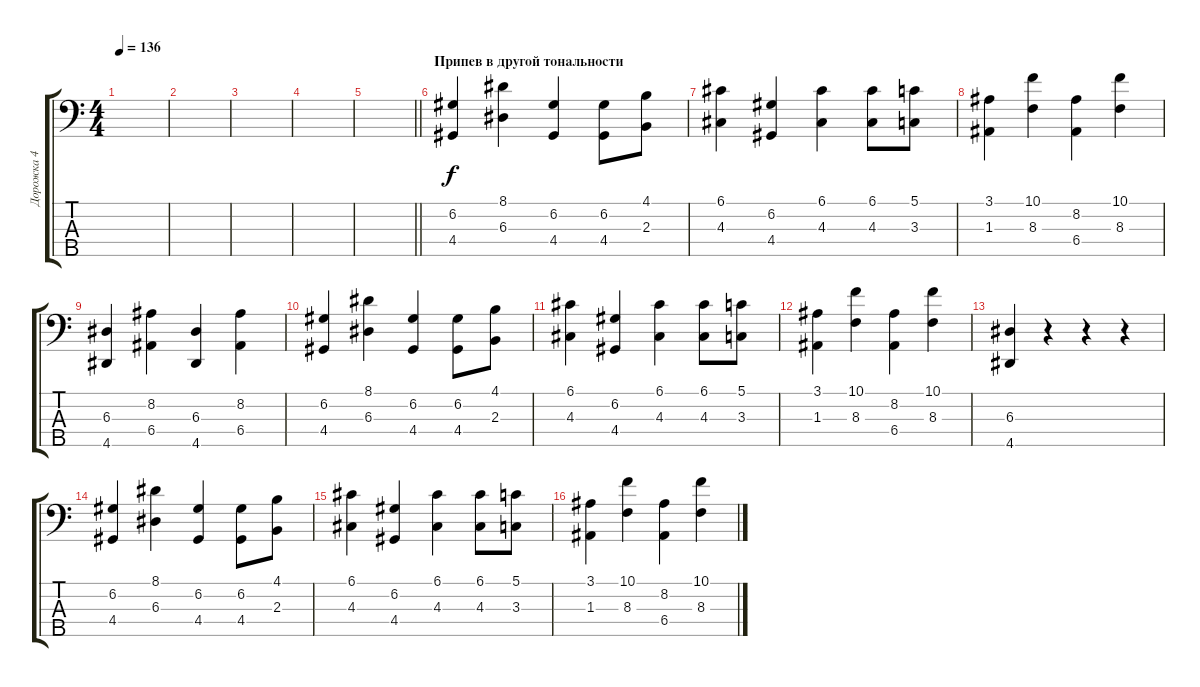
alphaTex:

\track ("Дорожка 4" "Дорожка 4") {instrument fretlessbass}
\staff {score tabs}
\tuning (G2 D2 A1 E1 B0) {hide}
\ts (4 4)
\tempo 136
\clef f4
\ks c
|
|
|
|
\barLineRight lightlight
|
\section ("" "Припев в другой тональности")
(6.2 4.4).4 (8.1 6.3).4 (6.2 4.4).4 (6.2 4.4).8 (4.1 2.3).8 |
(6.1 4.3).4 (6.2 4.4).4 (6.1 4.3).4 (6.1 4.3).8 (5.1 3.3).8 |
(3.1 1.3).4 (10.1 8.3).4 (8.2 6.4).4 (10.1 8.3).4 |
(6.3 4.5).4 (8.2 6.4).4 (6.3 4.5).4 (8.2 6.4).4 |
(6.2 4.4).4 (8.1 6.3).4 (6.2 4.4).4 (6.2 4.4).8 (4.1 2.3).8 |
(6.1 4.3).4 (6.2 4.4).4 (6.1 4.3).4 (6.1 4.3).8 (5.1 3.3).8 |
(3.1 1.3).4 (10.1 8.3).4 (8.2 6.4).4 (10.1 8.3).4 |
(6.3 4.5).4 r.4 r.4 r.4 |
(6.2 4.4).4 (8.1 6.3).4 (6.2 4.4).4 (6.2 4.4).8 (4.1 2.3).8 |
(6.1 4.3).4 (6.2 4.4).4 (6.1 4.3).4 (6.1 4.3).8 (5.1 3.3).8 |
(3.1 1.3).4 (10.1 8.3).4 (8.2 6.4).4 (10.1 8.3).4
